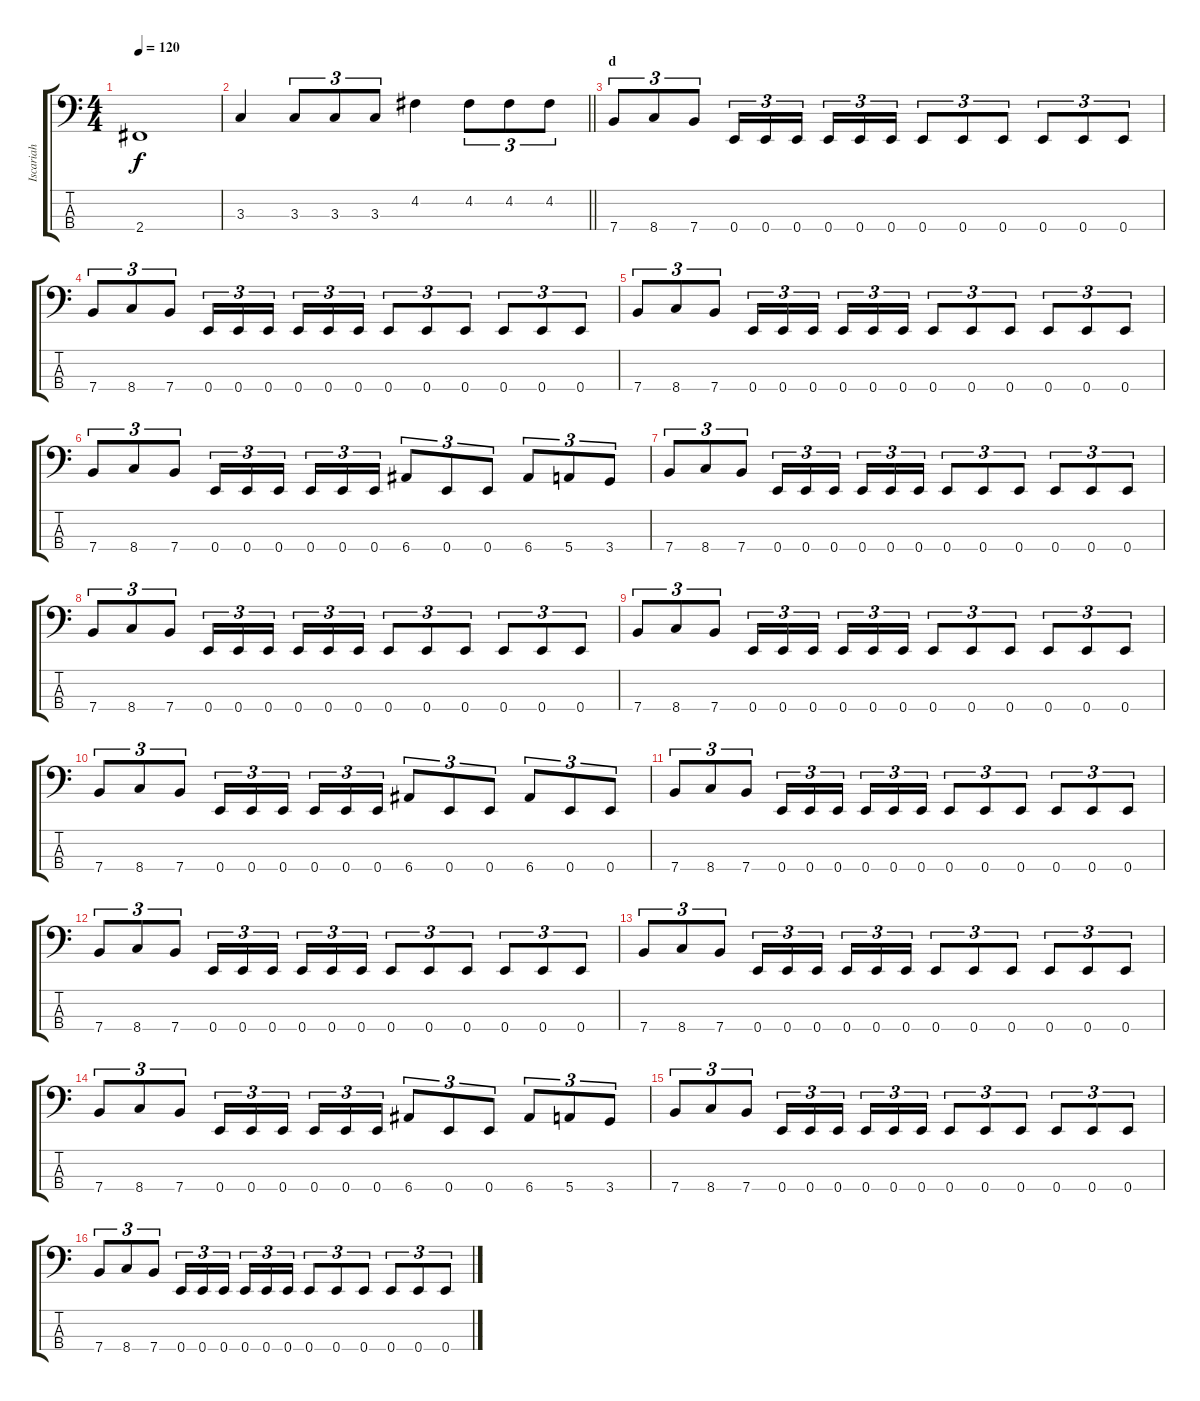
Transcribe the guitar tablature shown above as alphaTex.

\track ("Iscariah" "Iscariah") {instrument electricbassfinger}
\staff {score tabs}
\tuning (G2 D2 A1 E1) {hide}
\ts (4 4)
\tempo 120
\clef f4
\ks c
2.4.1{dy f} |
\barLineRight lightlight
3.3.4 3.3.8{tu (3 2)} 3.3.8{tu (3 2)} 3.3.8{tu (3 2)} 4.2.4 4.2.8{tu (3 2)} 4.2.8{tu (3 2)} 4.2.8{tu (3 2)} |
\section ("" "d")
7.4.8{tu (3 2)} 8.4.8{tu (3 2)} 7.4.8{tu (3 2)} 0.4.16{tu (3 2)} 0.4.16{tu (3 2)} 0.4.16{tu (3 2) beam splitsecondary} 0.4.16{tu (3 2)} 0.4.16{tu (3 2)} 0.4.16{tu (3 2)} 0.4.8{tu (3 2)} 0.4.8{tu (3 2)} 0.4.8{tu (3 2)} 0.4.8{tu (3 2)} 0.4.8{tu (3 2)} 0.4.8{tu (3 2)} |
7.4.8{tu (3 2)} 8.4.8{tu (3 2)} 7.4.8{tu (3 2)} 0.4.16{tu (3 2)} 0.4.16{tu (3 2)} 0.4.16{tu (3 2) beam splitsecondary} 0.4.16{tu (3 2)} 0.4.16{tu (3 2)} 0.4.16{tu (3 2)} 0.4.8{tu (3 2)} 0.4.8{tu (3 2)} 0.4.8{tu (3 2)} 0.4.8{tu (3 2)} 0.4.8{tu (3 2)} 0.4.8{tu (3 2)} |
7.4.8{tu (3 2)} 8.4.8{tu (3 2)} 7.4.8{tu (3 2)} 0.4.16{tu (3 2)} 0.4.16{tu (3 2)} 0.4.16{tu (3 2) beam splitsecondary} 0.4.16{tu (3 2)} 0.4.16{tu (3 2)} 0.4.16{tu (3 2)} 0.4.8{tu (3 2)} 0.4.8{tu (3 2)} 0.4.8{tu (3 2)} 0.4.8{tu (3 2)} 0.4.8{tu (3 2)} 0.4.8{tu (3 2)} |
7.4.8{tu (3 2)} 8.4.8{tu (3 2)} 7.4.8{tu (3 2)} 0.4.16{tu (3 2)} 0.4.16{tu (3 2)} 0.4.16{tu (3 2) beam splitsecondary} 0.4.16{tu (3 2)} 0.4.16{tu (3 2)} 0.4.16{tu (3 2)} 6.4.8{tu (3 2)} 0.4.8{tu (3 2)} 0.4.8{tu (3 2)} 6.4.8{tu (3 2)} 5.4.8{tu (3 2)} 3.4.8{tu (3 2)} |
7.4.8{tu (3 2)} 8.4.8{tu (3 2)} 7.4.8{tu (3 2)} 0.4.16{tu (3 2)} 0.4.16{tu (3 2)} 0.4.16{tu (3 2) beam splitsecondary} 0.4.16{tu (3 2)} 0.4.16{tu (3 2)} 0.4.16{tu (3 2)} 0.4.8{tu (3 2)} 0.4.8{tu (3 2)} 0.4.8{tu (3 2)} 0.4.8{tu (3 2)} 0.4.8{tu (3 2)} 0.4.8{tu (3 2)} |
7.4.8{tu (3 2)} 8.4.8{tu (3 2)} 7.4.8{tu (3 2)} 0.4.16{tu (3 2)} 0.4.16{tu (3 2)} 0.4.16{tu (3 2) beam splitsecondary} 0.4.16{tu (3 2)} 0.4.16{tu (3 2)} 0.4.16{tu (3 2)} 0.4.8{tu (3 2)} 0.4.8{tu (3 2)} 0.4.8{tu (3 2)} 0.4.8{tu (3 2)} 0.4.8{tu (3 2)} 0.4.8{tu (3 2)} |
7.4.8{tu (3 2)} 8.4.8{tu (3 2)} 7.4.8{tu (3 2)} 0.4.16{tu (3 2)} 0.4.16{tu (3 2)} 0.4.16{tu (3 2) beam splitsecondary} 0.4.16{tu (3 2)} 0.4.16{tu (3 2)} 0.4.16{tu (3 2)} 0.4.8{tu (3 2)} 0.4.8{tu (3 2)} 0.4.8{tu (3 2)} 0.4.8{tu (3 2)} 0.4.8{tu (3 2)} 0.4.8{tu (3 2)} |
7.4.8{tu (3 2)} 8.4.8{tu (3 2)} 7.4.8{tu (3 2)} 0.4.16{tu (3 2)} 0.4.16{tu (3 2)} 0.4.16{tu (3 2) beam splitsecondary} 0.4.16{tu (3 2)} 0.4.16{tu (3 2)} 0.4.16{tu (3 2)} 6.4.8{tu (3 2)} 0.4.8{tu (3 2)} 0.4.8{tu (3 2)} 6.4.8{tu (3 2)} 0.4.8{tu (3 2)} 0.4.8{tu (3 2)} |
7.4.8{tu (3 2)} 8.4.8{tu (3 2)} 7.4.8{tu (3 2)} 0.4.16{tu (3 2)} 0.4.16{tu (3 2)} 0.4.16{tu (3 2) beam splitsecondary} 0.4.16{tu (3 2)} 0.4.16{tu (3 2)} 0.4.16{tu (3 2)} 0.4.8{tu (3 2)} 0.4.8{tu (3 2)} 0.4.8{tu (3 2)} 0.4.8{tu (3 2)} 0.4.8{tu (3 2)} 0.4.8{tu (3 2)} |
7.4.8{tu (3 2)} 8.4.8{tu (3 2)} 7.4.8{tu (3 2)} 0.4.16{tu (3 2)} 0.4.16{tu (3 2)} 0.4.16{tu (3 2) beam splitsecondary} 0.4.16{tu (3 2)} 0.4.16{tu (3 2)} 0.4.16{tu (3 2)} 0.4.8{tu (3 2)} 0.4.8{tu (3 2)} 0.4.8{tu (3 2)} 0.4.8{tu (3 2)} 0.4.8{tu (3 2)} 0.4.8{tu (3 2)} |
7.4.8{tu (3 2)} 8.4.8{tu (3 2)} 7.4.8{tu (3 2)} 0.4.16{tu (3 2)} 0.4.16{tu (3 2)} 0.4.16{tu (3 2) beam splitsecondary} 0.4.16{tu (3 2)} 0.4.16{tu (3 2)} 0.4.16{tu (3 2)} 0.4.8{tu (3 2)} 0.4.8{tu (3 2)} 0.4.8{tu (3 2)} 0.4.8{tu (3 2)} 0.4.8{tu (3 2)} 0.4.8{tu (3 2)} |
7.4.8{tu (3 2)} 8.4.8{tu (3 2)} 7.4.8{tu (3 2)} 0.4.16{tu (3 2)} 0.4.16{tu (3 2)} 0.4.16{tu (3 2) beam splitsecondary} 0.4.16{tu (3 2)} 0.4.16{tu (3 2)} 0.4.16{tu (3 2)} 6.4.8{tu (3 2)} 0.4.8{tu (3 2)} 0.4.8{tu (3 2)} 6.4.8{tu (3 2)} 5.4.8{tu (3 2)} 3.4.8{tu (3 2)} |
7.4.8{tu (3 2)} 8.4.8{tu (3 2)} 7.4.8{tu (3 2)} 0.4.16{tu (3 2)} 0.4.16{tu (3 2)} 0.4.16{tu (3 2) beam splitsecondary} 0.4.16{tu (3 2)} 0.4.16{tu (3 2)} 0.4.16{tu (3 2)} 0.4.8{tu (3 2)} 0.4.8{tu (3 2)} 0.4.8{tu (3 2)} 0.4.8{tu (3 2)} 0.4.8{tu (3 2)} 0.4.8{tu (3 2)} |
7.4.8{tu (3 2)} 8.4.8{tu (3 2)} 7.4.8{tu (3 2)} 0.4.16{tu (3 2)} 0.4.16{tu (3 2)} 0.4.16{tu (3 2) beam splitsecondary} 0.4.16{tu (3 2)} 0.4.16{tu (3 2)} 0.4.16{tu (3 2)} 0.4.8{tu (3 2)} 0.4.8{tu (3 2)} 0.4.8{tu (3 2)} 0.4.8{tu (3 2)} 0.4.8{tu (3 2)} 0.4.8{tu (3 2)}
